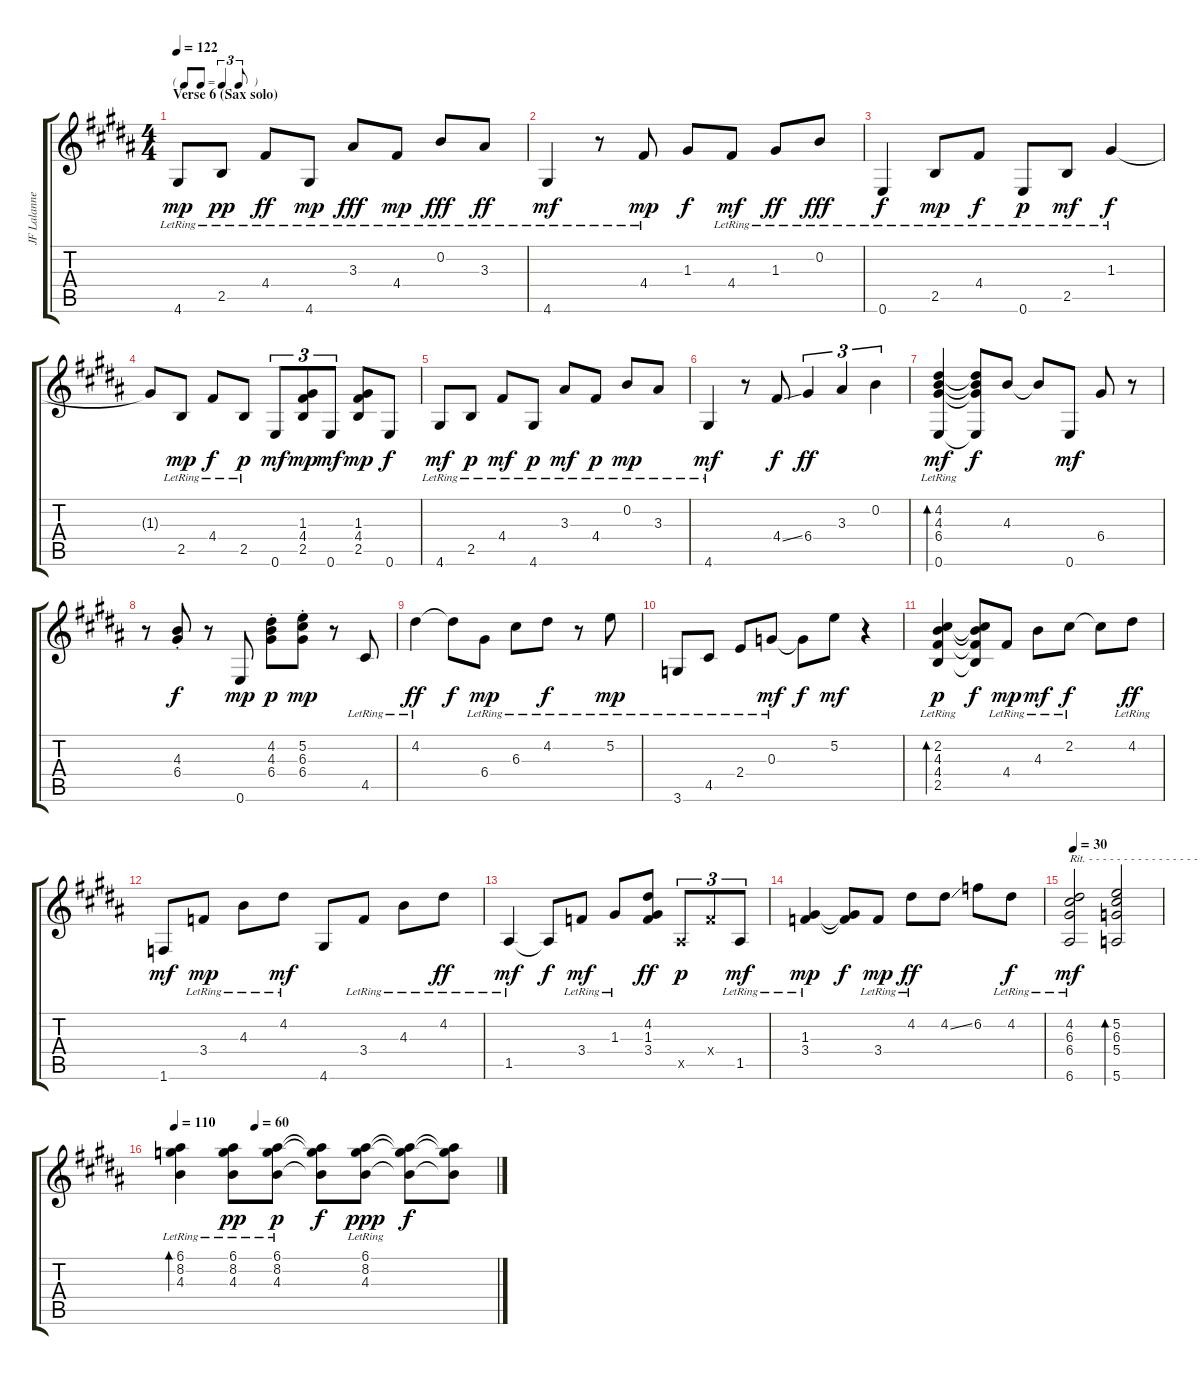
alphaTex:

\track ("JF Lalanne" "JF Lalanne") {instrument acousticguitarnylon}
\staff {score tabs}
\tuning (E4 B3 G3 D3 A2 E2) {hide}
\ts (4 4)
\tf triplet8th
\section ("" "Verse 6 (Sax solo)")
\tempo 122
\clef g2
\ks g#minor
4.6{lr}.8{dy mp} 2.5{lr}.8{dy pp} 4.4{lr}.8{dy ff} 4.6{lr}.8{dy mp} 3.3{lr}.8{dy fff} 4.4{lr}.8{dy mp} 0.2{lr}.8{dy fff} 3.3{lr}.8{dy ff} |
4.6{lr}.4{dy mf} r.8 4.4{lr}.8{dy mp} 1.3.8{dy f} 4.4{lr}.8{dy mf} 1.3{lr}.8{dy ff} 0.2{lr}.8{dy fff} |
0.6{lr}.4{dy f} 2.5{lr}.8{dy mp} 4.4{lr}.8{dy f} 0.6{lr}.8{dy p} 2.5{lr}.8{dy mf} 1.3{lr}.4{dy f} |
1.3{t}.8 2.5{lr}.8{dy mp} 4.4{lr}.8{dy f} 2.5{lr}.8{dy p} 0.6.8{tu (3 2) dy mf} (1.3 4.4 2.5).8{tu (3 2) dy mp} 0.6.8{tu (3 2) dy mf} (1.3 4.4 2.5).8{dy mp} 0.6.8{dy f} |
4.6{lr}.8{dy mf} 2.5{lr}.8{dy p} 4.4{lr}.8{dy mf} 4.6{lr}.8{dy p} 3.3{lr}.8{dy mf} 4.4{lr}.8{dy p} 0.2{lr}.8{dy mp} 3.3{lr}.8 |
4.6{lr}.4{dy mf} r.8 4.4{ss}.8{dy f} 6.4.4{tu (3 2) dy ff} 3.3.4{tu (3 2)} 0.2.4{tu (3 2)} |
(4.2{lr} 4.3{lr} 6.4{lr} 0.6{lr}).4{bd 240 dy mf} (4.2{t} 4.3{t} 6.4{t} 0.6{t}).8{dy f} 4.3.8 4.3{t}.8 0.6.8{dy mf} 6.4.8 r.8 |
r.8 (4.3{st} 6.4{st}).8{dy f} r.8 0.6.8{dy mp} (4.2{st} 4.3{st} 6.4{st}).8{dy p} (5.2{st} 6.3{st} 6.4{st}).8{dy mp} r.8 4.5{lr}.8 |
4.2{lr}.4{dy ff} 4.2{t}.8{dy f} 6.4{lr}.8{dy mp} 6.3{lr}.8 4.2{lr}.8{dy f} r.8 5.2{lr}.8{dy mp} |
3.6{lr}.8 4.5{lr}.8 2.4{lr}.8 0.3{lr}.8{dy mf} 0.3{t}.8{dy f} 5.2.8{dy mf} r.4 |
(2.2{lr} 4.3{lr} 4.4{lr} 2.5{lr}).4{bd 120 dy p} (2.2{t} 4.3{t} 4.4{t} 2.5{t}).8{dy f} 4.4{lr}.8{dy mp} 4.3{lr}.8{dy mf} 2.2{lr}.8{dy f} 2.2{t}.8 4.2{lr}.8{dy ff} |
1.6.8{dy mf} 3.4{lr}.8{dy mp} 4.3{lr}.8 4.2{lr}.8{dy mf} 4.6.8 3.4{lr}.8 4.3{lr}.8 4.2{lr}.8{dy ff} |
1.5{lr}.4{dy mf} 1.5{t}.8{dy f} 3.4{lr}.8{dy mf} 1.3{lr}.8 (4.2 1.3 3.4).8{dy ff} 1.5{x}.8{tu (3 2) dy p} 3.4{x}.8{tu (3 2)} 1.5{lr}.8{tu (3 2) dy mf} |
(1.3{lr} 3.4{lr}).4{dy mp} (1.3{t} 3.4{t}).8{dy f} 3.4{lr}.8{dy mp} 4.2{lr}.8{dy ff} 4.2{ss}.8 6.2.8 4.2{lr}.8{dy f} |
\tempo 30
(4.2{lr} 6.3{lr} 6.4{lr} 6.6{lr}).2{txt "Rit. - - - - - - - - - - - - - - - - - - - - - - -" dy mf} (5.2 6.3 5.4 5.6).2{bd 480} |
\tempo 110
\tempo (60 0.25)
(6.1{lr} 8.2{lr} 4.3{lr}).4{bd 120} (6.1{lr} 8.2{lr} 4.3{lr}).8{dy pp} (6.1{lr} 8.2{lr} 4.3{lr}).8{dy p} (6.1{t} 8.2{t} 4.3{t}).8{dy f} (6.1{lr} 8.2{lr} 4.3{lr}).8{dy ppp} (6.1{t} 8.2{t} 4.3{t}).8{dy f} (6.1{t} 8.2{t} 4.3{t}).8
